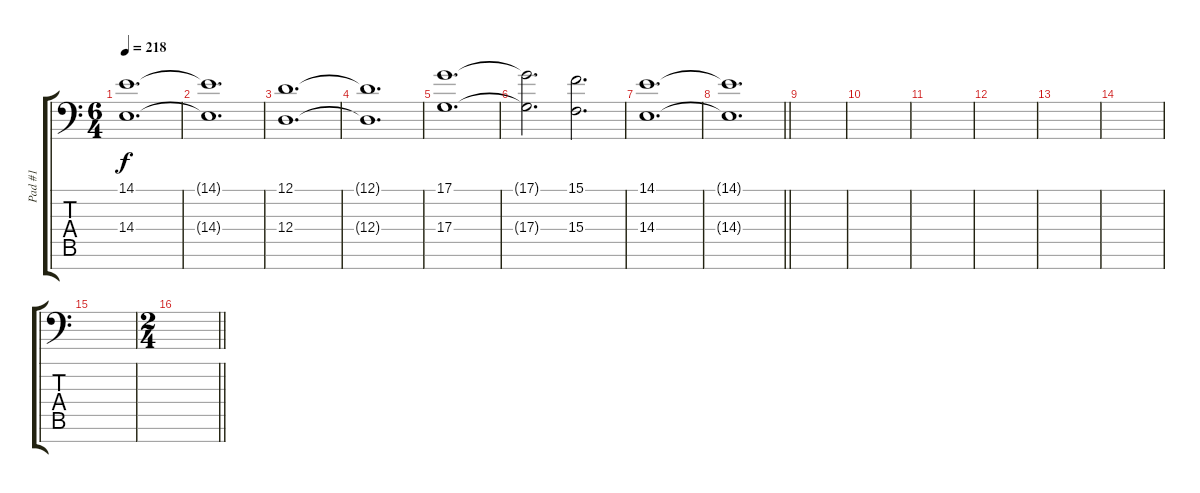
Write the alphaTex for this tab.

\track ("Pad #1" "Pad #1") {instrument pad2warm}
\staff {score tabs}
\tuning (D3 A2 E2 D2 A1 E1 A0) {hide}
\ts (6 4)
\tempo 218
\clef f4
\ks c
(14.1 14.4).1{d dy f} |
(14.1{t} 14.4{t}).1{d} |
(12.1 12.4).1{d} |
(12.1{t} 12.4{t}).1{d} |
(17.1 17.4).1{d} |
(17.1{t} 17.4{t}).2{d} (15.1 15.4).2{d} |
(14.1 14.4).1{d} |
\barLineRight lightlight
(14.1{t} 14.4{t}).1{d} |
\section ("" "")
|
|
|
|
|
|
|
\ts (2 4)
\barLineRight lightlight
